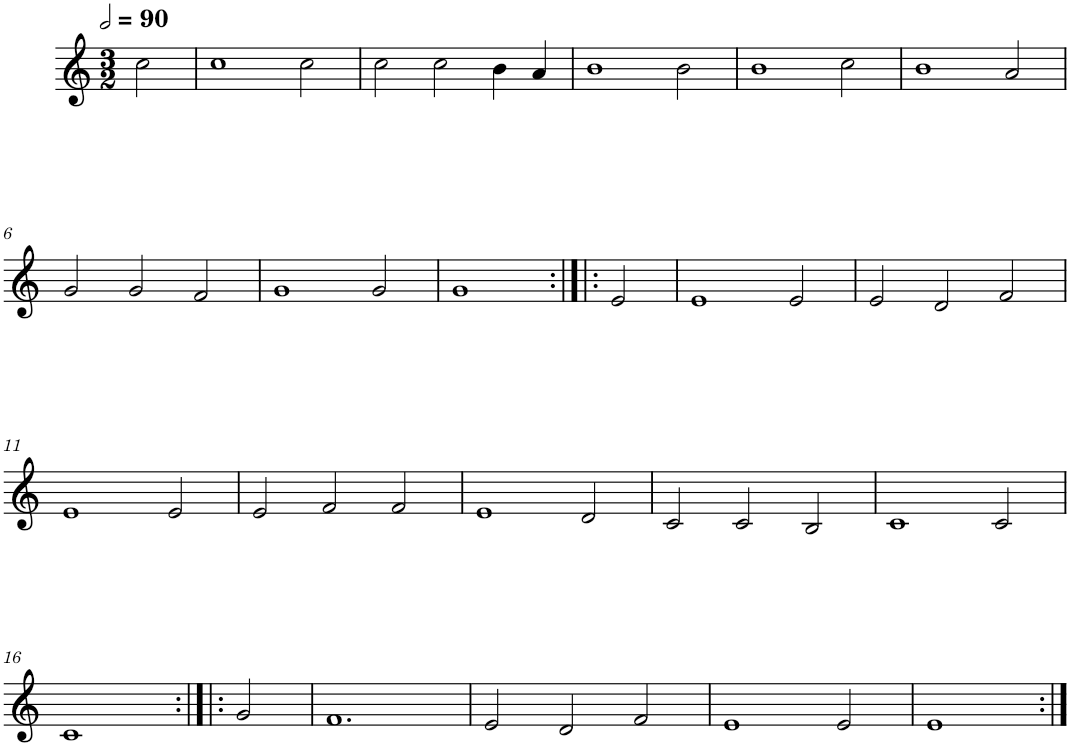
**kern
*part1
*staff1
*I"Quatre parties
*clefG2
*k[]
*M3/2
*MM180
=
2cc\
=1
1cc
2cc\
=2
2cc\
2cc\
4b\
4a/
=3
1b
2b\
=4
1b
2cc\
=5
1b
2a/
!!LO:LB:g=z
=6
2g/
2g/
2f/
=7
1g
2g/
=8
1g
2e/
=9
1e
2e/
=10
2e/
2d/
2f/
!!LO:LB:g=z
=11
1e
2e/
=12
2e/
2f/
2f/
=13
1e
2d/
=14
2c/
2c/
2B/
=15
1c
2c/
!!LO:LB:g=z
=16
1c
2g/
=17
1.f
=18
2e/
2d/
2f/
=19
1e
2e/
=20
1e
=:|!
*-
